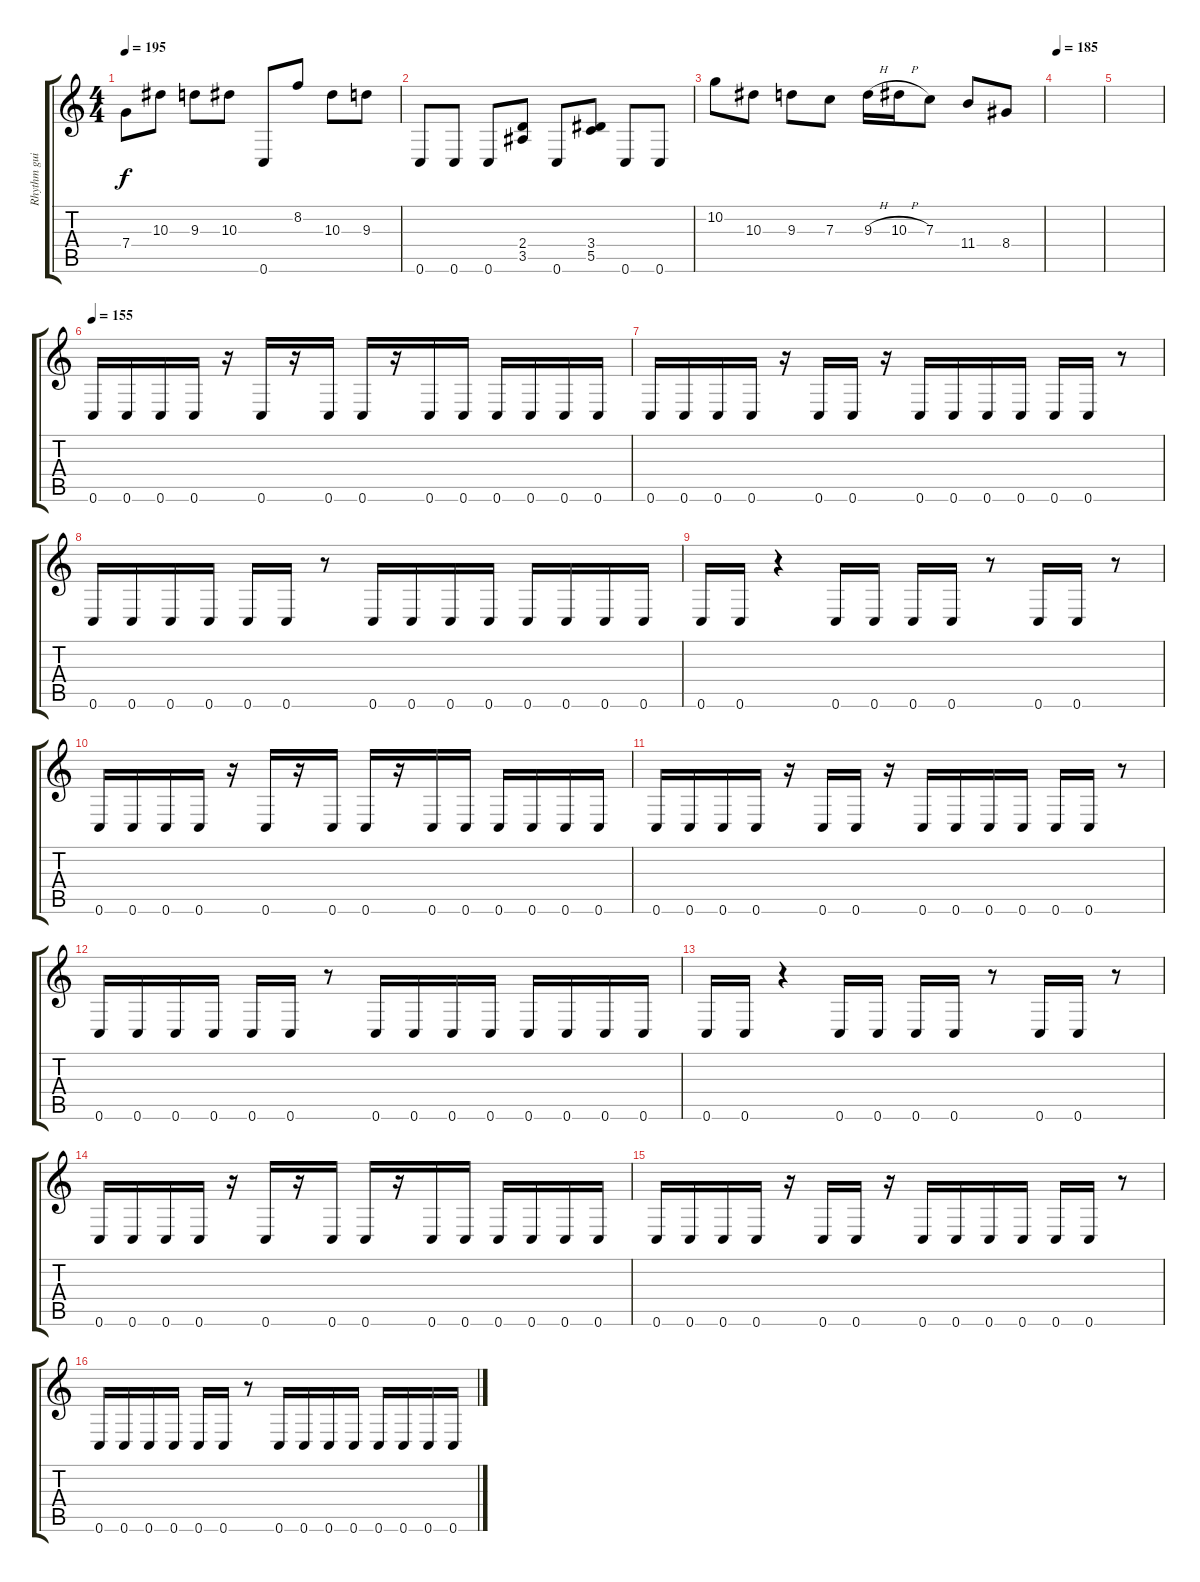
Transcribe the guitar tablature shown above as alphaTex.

\track ("Rhythm guitar left" "Rhythm gui") {instrument distortionguitar}
\staff {score tabs}
\tuning (D4 A3 F3 C3 G2 C2) {hide}
\ts (4 4)
\tempo 195
\clef g2
\ks c
7.4.8{dy f} 10.3.8 9.3.8 10.3.8 0.6.8 8.2.8 10.3.8 9.3.8 |
0.6.8 0.6.8 0.6.8 (2.4 3.5).8 0.6.8 (3.4 5.5).8 0.6.8 0.6.8 |
10.2.8 10.3.8 9.3.8 7.3.8 9.3{h}.16 10.3{h}.16 7.3.8 11.4.8 8.4.8 |
\tempo 185
|
|
\tempo 150
\tempo 155
0.6.16 0.6.16 0.6.16 0.6.16 r.16 0.6.16 r.16 0.6.16 0.6.16 r.16 0.6.16 0.6.16 0.6.16 0.6.16 0.6.16 0.6.16 |
0.6.16 0.6.16 0.6.16 0.6.16 r.16 0.6.16 0.6.16 r.16 0.6.16 0.6.16 0.6.16 0.6.16 0.6.16 0.6.16 r.8 |
0.6.16 0.6.16 0.6.16 0.6.16 0.6.16 0.6.16 r.8 0.6.16 0.6.16 0.6.16 0.6.16 0.6.16 0.6.16 0.6.16 0.6.16 |
0.6.16 0.6.16 r.4 0.6.16 0.6.16 0.6.16 0.6.16 r.8 0.6.16 0.6.16 r.8 |
0.6.16 0.6.16 0.6.16 0.6.16 r.16 0.6.16 r.16 0.6.16 0.6.16 r.16 0.6.16 0.6.16 0.6.16 0.6.16 0.6.16 0.6.16 |
0.6.16 0.6.16 0.6.16 0.6.16 r.16 0.6.16 0.6.16 r.16 0.6.16 0.6.16 0.6.16 0.6.16 0.6.16 0.6.16 r.8 |
0.6.16 0.6.16 0.6.16 0.6.16 0.6.16 0.6.16 r.8 0.6.16 0.6.16 0.6.16 0.6.16 0.6.16 0.6.16 0.6.16 0.6.16 |
0.6.16 0.6.16 r.4 0.6.16 0.6.16 0.6.16 0.6.16 r.8 0.6.16 0.6.16 r.8 |
0.6.16 0.6.16 0.6.16 0.6.16 r.16 0.6.16 r.16 0.6.16 0.6.16 r.16 0.6.16 0.6.16 0.6.16 0.6.16 0.6.16 0.6.16 |
0.6.16 0.6.16 0.6.16 0.6.16 r.16 0.6.16 0.6.16 r.16 0.6.16 0.6.16 0.6.16 0.6.16 0.6.16 0.6.16 r.8 |
0.6.16 0.6.16 0.6.16 0.6.16 0.6.16 0.6.16 r.8 0.6.16 0.6.16 0.6.16 0.6.16 0.6.16 0.6.16 0.6.16 0.6.16
